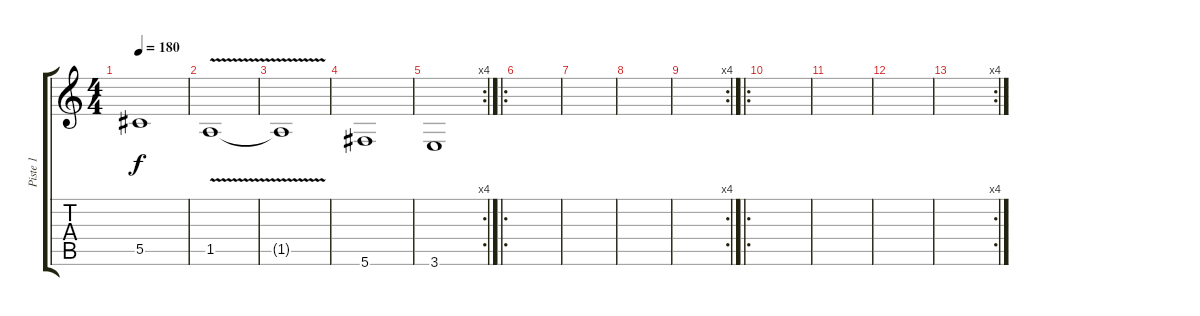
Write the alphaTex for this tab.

\track ("Piste 1" "Piste 1") {instrument overdrivenguitar}
\staff {score tabs}
\tuning (Eb4 Bb3 Gb3 Db3 Ab2 Db2) {hide}
\ts (4 4)
\tempo 180
\clef g2
\ks c
5.5{t}.1{dy f} |
1.5{v}.1 |
1.5{t}.1 |
5.6.1 |
\rc 4
3.6.1 |
\ro
|
|
|
\rc 4
|
\ro
|
|
|
\rc 4
